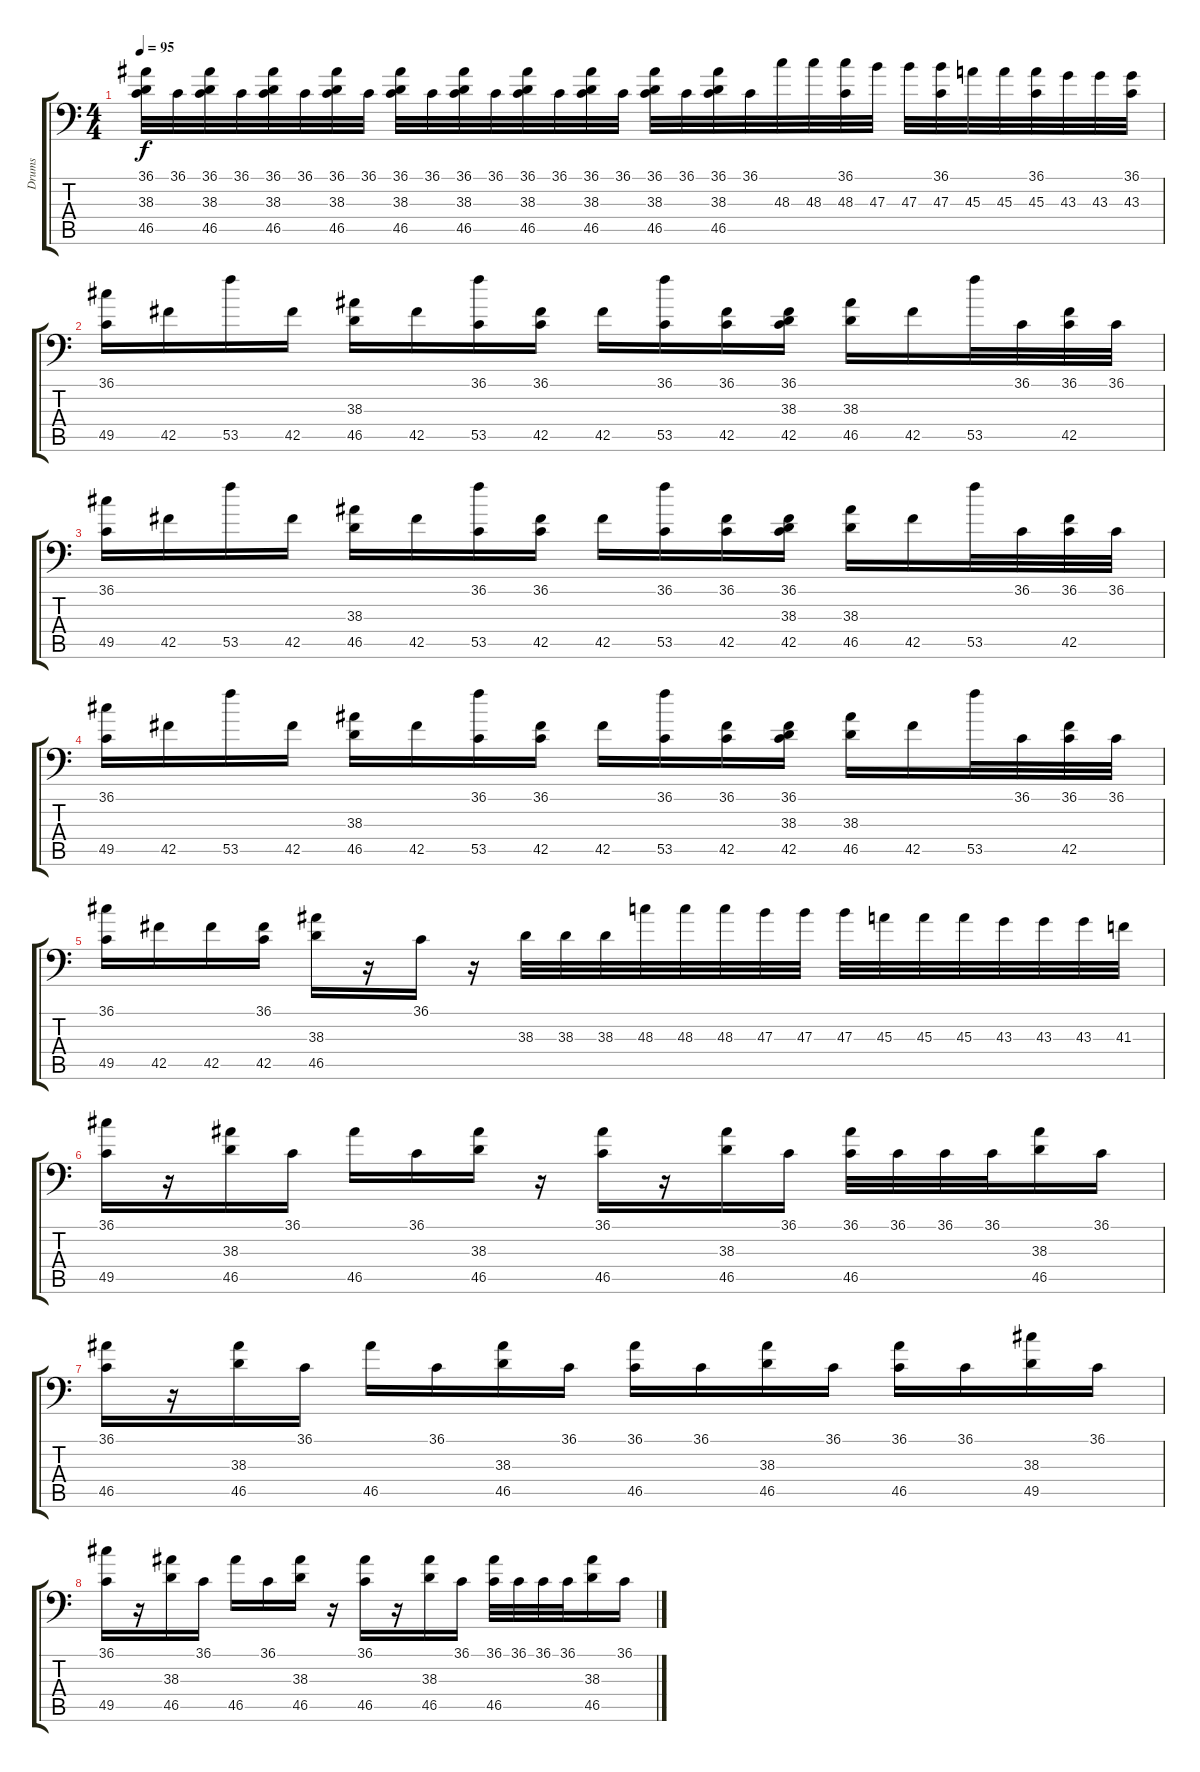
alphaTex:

\track ("Drums" "Drums") {instrument acousticgrandpiano}
\staff {score tabs}
\tuning (C-1 C-1 C-1 C-1 C-1 C-1) {hide}
\ts (4 4)
\tempo 95
\clef f4
\ks c
(36.1 38.3 46.5).32{dy f} 36.1.32 (36.1 38.3 46.5).32 36.1.32 (36.1 38.3 46.5).32 36.1.32 (36.1 38.3 46.5).32 36.1.32 (36.1 38.3 46.5).32 36.1.32 (36.1 38.3 46.5).32 36.1.32 (36.1 38.3 46.5).32 36.1.32 (36.1 38.3 46.5).32 36.1.32 (36.1 38.3 46.5).32 36.1.32 (36.1 38.3 46.5).32 36.1.32 48.3.32 48.3.32 (36.1 48.3).32 47.3.32 47.3.32 (36.1 47.3).32 45.3.32 45.3.32 (36.1 45.3).32 43.3.32 43.3.32 (36.1 43.3).32 |
(36.1 49.5).16 42.5.16 53.5.16 42.5.16 (38.3 46.5).16 42.5.16 (36.1 53.5).16 (36.1 42.5).16 42.5.16 (36.1 53.5).16 (36.1 42.5).16 (36.1 38.3 42.5).16 (38.3 46.5).16 42.5.16 53.5.32 36.1.32 (36.1 42.5).32 36.1.32 |
(36.1 49.5).16 42.5.16 53.5.16 42.5.16 (38.3 46.5).16 42.5.16 (36.1 53.5).16 (36.1 42.5).16 42.5.16 (36.1 53.5).16 (36.1 42.5).16 (36.1 38.3 42.5).16 (38.3 46.5).16 42.5.16 53.5.32 36.1.32 (36.1 42.5).32 36.1.32 |
(36.1 49.5).16 42.5.16 53.5.16 42.5.16 (38.3 46.5).16 42.5.16 (36.1 53.5).16 (36.1 42.5).16 42.5.16 (36.1 53.5).16 (36.1 42.5).16 (36.1 38.3 42.5).16 (38.3 46.5).16 42.5.16 53.5.32 36.1.32 (36.1 42.5).32 36.1.32 |
(36.1 49.5).16 42.5.16 42.5.16 (36.1 42.5).16 (38.3 46.5).16 r.16 36.1.16 r.16 38.3.32 38.3.32 38.3.32 48.3.32 48.3.32 48.3.32 47.3.32 47.3.32 47.3.32 45.3.32 45.3.32 45.3.32 43.3.32 43.3.32 43.3.32 41.3.32 |
(36.1 49.5).16 r.16 (38.3 46.5).16 36.1.16 46.5.16 36.1.16 (38.3 46.5).16 r.16 (36.1 46.5).16 r.16 (38.3 46.5).16 36.1.16 (36.1 46.5).32 36.1.32 36.1.32 36.1.32 (38.3 46.5).16 36.1.16 |
(36.1 46.5).16 r.16 (38.3 46.5).16 36.1.16 46.5.16 36.1.16 (38.3 46.5).16 36.1.16 (36.1 46.5).16 36.1.16 (38.3 46.5).16 36.1.16 (36.1 46.5).16 36.1.16 (38.3 49.5).16 36.1.16 |
(36.1 49.5).16 r.16 (38.3 46.5).16 36.1.16 46.5.16 36.1.16 (38.3 46.5).16 r.16 (36.1 46.5).16 r.16 (38.3 46.5).16 36.1.16 (36.1 46.5).32 36.1.32 36.1.32 36.1.32 (38.3 46.5).16 36.1.16
